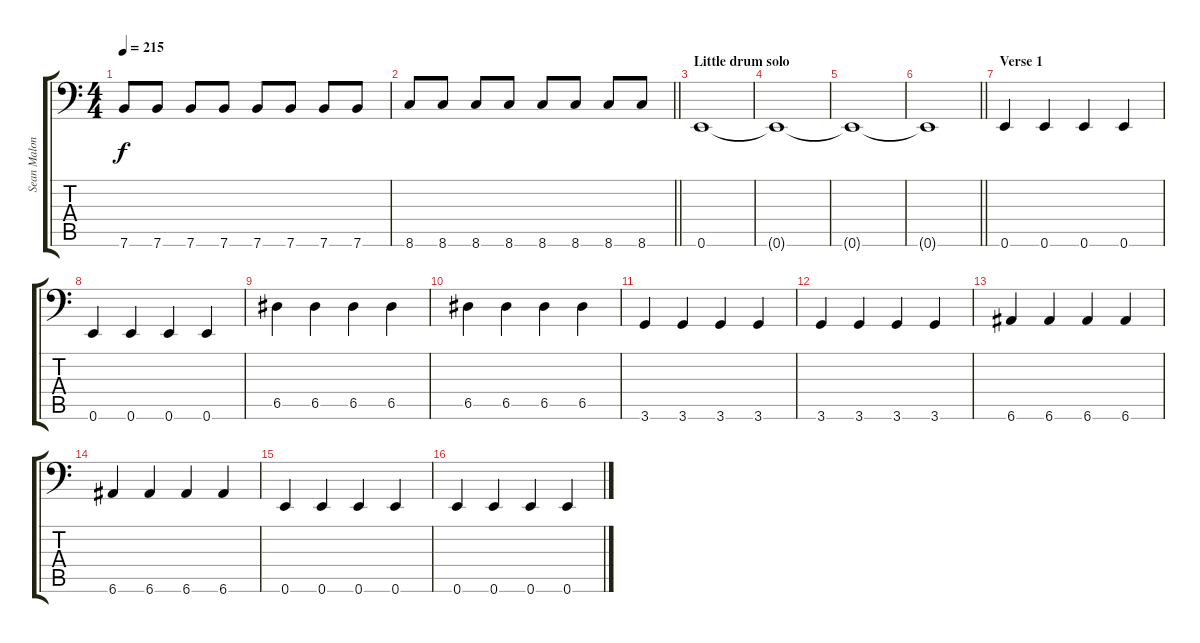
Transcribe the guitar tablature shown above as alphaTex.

\track ("Sean Malone (Cynic)" "Sean Malon") {instrument electricbasspick}
\staff {score tabs}
\tuning (E3 B2 G2 D2 A1 E1) {hide}
\ts (4 4)
\tempo 215
\clef f4
\ks c
7.6.8{dy f} 7.6.8 7.6.8 7.6.8 7.6.8 7.6.8 7.6.8 7.6.8 |
\barLineRight lightlight
8.6.8 8.6.8 8.6.8 8.6.8 8.6.8 8.6.8 8.6.8 8.6.8 |
\section ("" "Little drum solo")
0.6.1 |
0.6{t}.1 |
0.6{t}.1 |
\barLineRight lightlight
0.6{t}.1 |
\section ("" "Verse 1")
0.6.4 0.6.4 0.6.4 0.6.4 |
0.6.4 0.6.4 0.6.4 0.6.4 |
6.5.4 6.5.4 6.5.4 6.5.4 |
6.5.4 6.5.4 6.5.4 6.5.4 |
3.6.4 3.6.4 3.6.4 3.6.4 |
3.6.4 3.6.4 3.6.4 3.6.4 |
6.6.4 6.6.4 6.6.4 6.6.4 |
6.6.4 6.6.4 6.6.4 6.6.4 |
0.6.4 0.6.4 0.6.4 0.6.4 |
0.6.4 0.6.4 0.6.4 0.6.4
